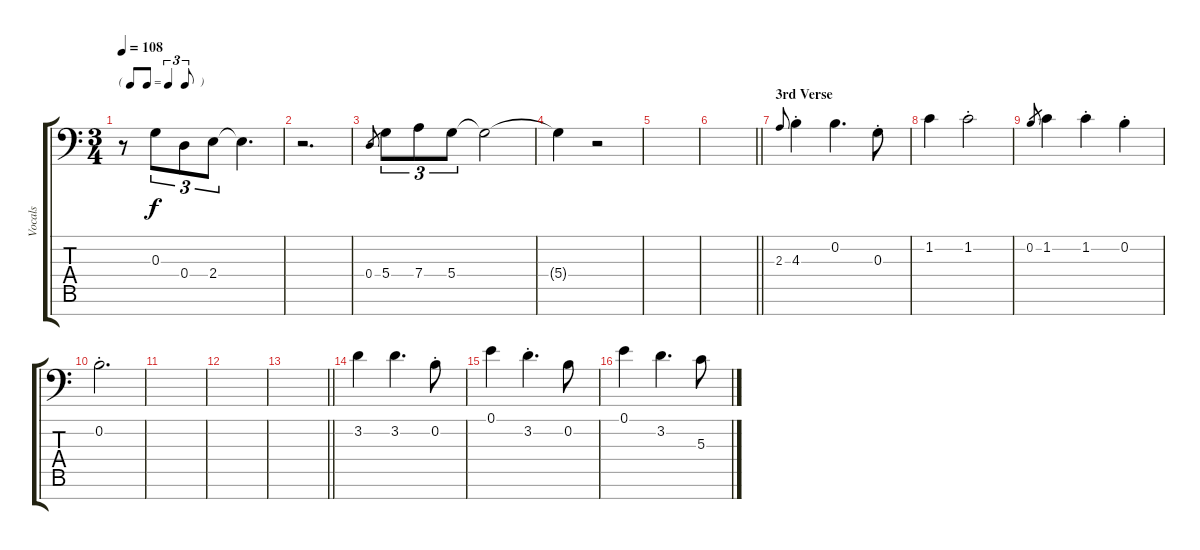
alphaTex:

\track ("Vocals" "Vocals") {instrument synthvoice}
\staff {score tabs}
\tuning (E4 B3 G3 D3 A2 E2 C-1) {hide}
\ts (3 4)
\tf triplet8th
\tempo 108
\clef f4
\ks c
r.8{dy f} 0.3.8{tu (3 2)} 0.4.8{tu (3 2)} 2.4.8{tu (3 2)} 2.4{t}.4{d} |
r.2{d} |
0.4.8{gr} 5.4.8{tu (3 2)} 7.4.8{tu (3 2)} 5.4.8{tu (3 2)} 5.4{t}.2 |
5.4{t}.4 r.2 |
|
\barLineRight lightlight
|
\section ("" "3rd Verse")
2.3.8{gr onbeat} 4.3{st}.4 0.2.4{d} 0.3{st}.8 |
1.2.4 1.2{st}.2 |
0.2.8{gr} 1.2.4 1.2{st}.4 0.2{st}.4 |
0.2{st}.2{d} |
|
|
\barLineRight lightlight
|
3.2.4 3.2.4{d} 0.2{st}.8 |
0.1.4 3.2{st}.4{d} 0.2.8 |
0.1.4 3.2.4{d} 5.3.8
